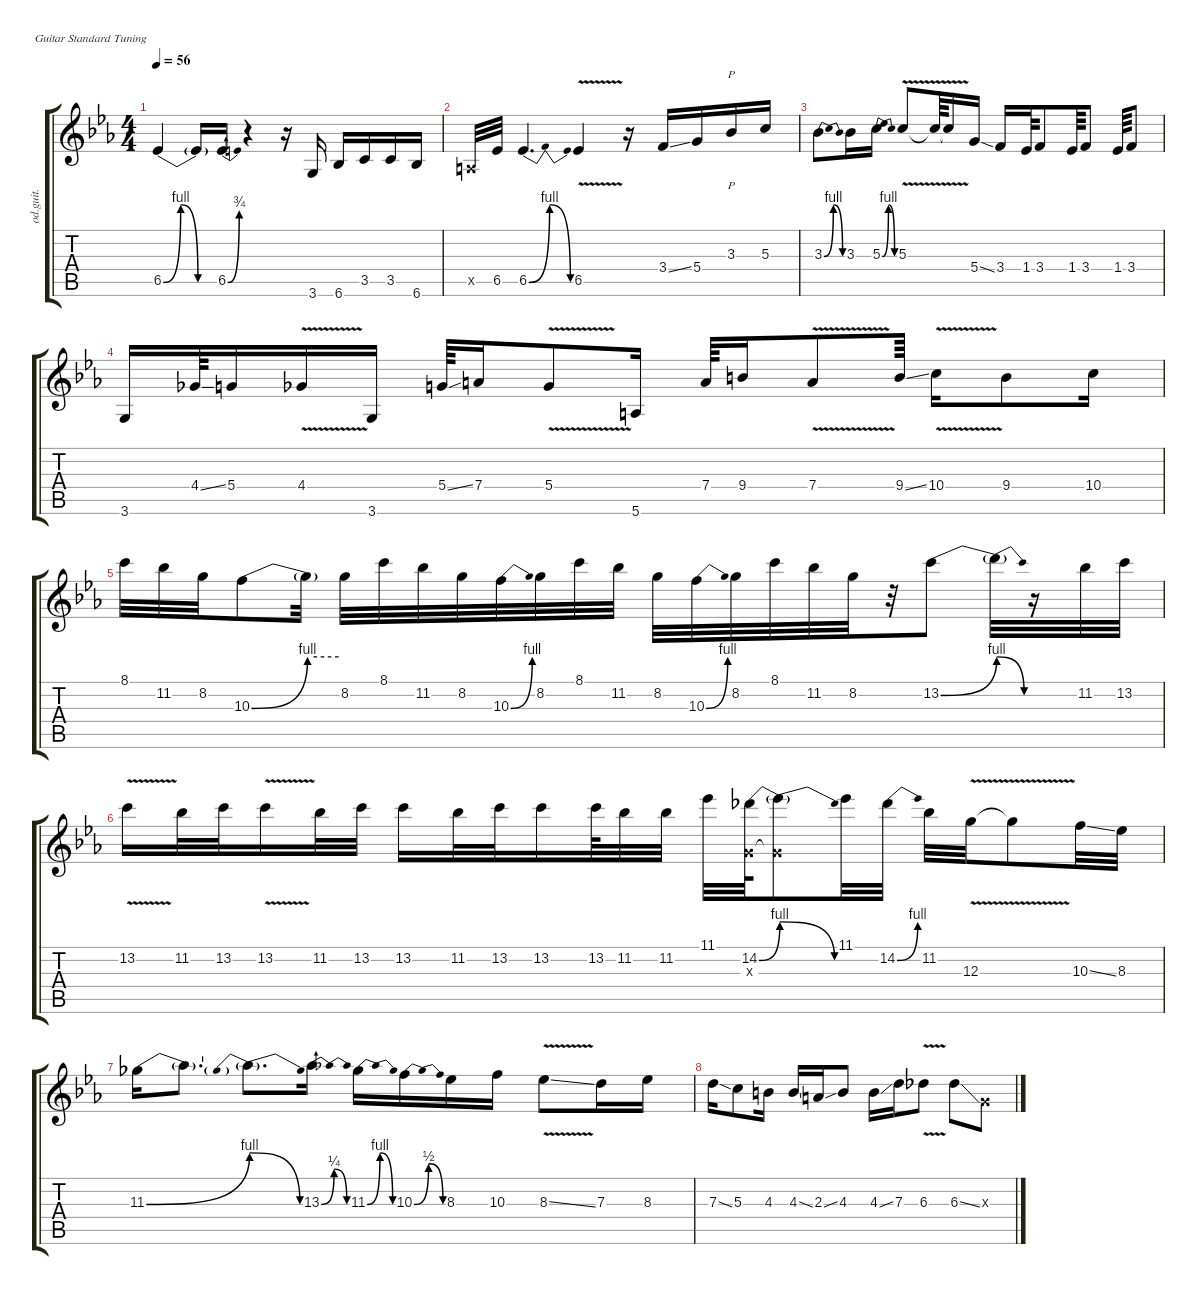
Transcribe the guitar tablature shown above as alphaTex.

\defaultSystemsLayout 4
\hideDynamics
\bracketExtendMode groupsimilarinstruments
\otherSystemsTrackNameOrientation horizontal
\track ("Lead 1" "od.guit.") {defaultSystemsLayout 4 instrument overdrivenguitar}
\staff {score tabs}
\tuning (E4 B3 G3 D3 A2 E2)
\ts (4 4)
\tempo 56
\clef g2
\ks cminor
6.5{be (bendrelease 0 0 30 4 30 4 60 0) acc b}.4{dy f beam Up} 6.5{be (hold 0 0 60 0) t acc b}.16{beam Up} 6.5{be (bend 0 0 30 3) acc b}.16{beam Up} r.4{beam Up} r.16{beam Up} 3.6{acc forcenatural}.16{beam Up} 6.6{acc b}.16{beam Up} 3.5{acc forcenatural}.16{beam Up} 3.5{acc forcenatural}.16{beam Up} 6.6{acc b}.16{beam Up} |
0.5{x acc forcenatural}.32{beam Up} 6.5{acc b}.32{beam Up} 6.5{be (bendrelease 0 0 15 4 30 4 45 0) acc b}.4{d beam Up} 6.5{v acc b}.4{beam Up} r.16{beam Up} 3.4{ss acc forcenatural}.16{beam Up} 5.4{acc forcenatural}.16{beam Up} 3.3{acc b}.16{p beam Up} 5.3{acc forcenatural}.16{beam Up} |
3.3{be (bendrelease 0 0 15 4 30 4 45 0) acc b}.8{beam Down} 3.3{acc b}.16{beam Down} 5.3{be (bendrelease 0 0 15 4 30 4 45 0) acc forcenatural}.16{beam Down} 5.3{v acc forcenatural}.8{beam Up} 5.3{v t acc forcenatural}.64{beam Up} 5.3{v t acc forcenatural}.16{beam Up} 5.4{ss acc forcenatural}.16{beam Up} 3.4{acc forcenatural}.16{beam Up} 1.4{acc b}.64{beam Up} 3.4{acc forcenatural}.8{beam Up} 1.4{acc b}.64{beam Up} 3.4{acc forcenatural}.8{beam Up} 1.4{acc b}.64{beam Up} 3.4{acc forcenatural}.8{beam Up} |
3.6{acc forcenatural}.16{beam Up} 4.4{ss acc b}.64{beam Up} 5.4{acc forcenatural}.16{beam Up} 4.4{v acc b}.16{beam Up} 3.6{acc forcenatural}.16{beam Up} 5.4{ss acc forcenatural}.64{beam Up} 7.4{acc forcenatural}.16{beam Up} 5.4{v acc forcenatural}.8{beam Up} 5.6{acc forcenatural}.16{beam Up} 7.4{acc forcenatural}.64{beam Up} 9.4{acc forcenatural}.16{beam Up} 7.4{v acc forcenatural}.8{beam Up} 9.4{ss acc forcenatural}.64{beam Up} 10.4{v acc forcenatural}.16{beam Down} 9.4{acc forcenatural}.8{beam Down} 10.4{acc forcenatural}.16{beam Down} |
8.1{acc forcenatural}.32{beam Down} 11.2{acc b}.32{beam Down} 8.2{acc forcenatural}.32{beam Down} 10.3{be (bend 0 0 60 4) acc forcenatural}.8{beam Down} 10.3{be (hold 0 4 60 4) t}.32{beam Down} 8.2{acc forcenatural}.32{beam Down} 8.1{acc forcenatural}.32{beam Down} 11.2{acc b}.32{beam Down} 8.2{acc forcenatural}.32{beam Down} 10.3{be (bend 0 0 30 4) acc forcenatural}.32{beam Down} 8.2{acc forcenatural}.32{beam Down} 8.1{acc forcenatural}.32{beam Down} 11.2{acc b}.32{beam Down} 8.2{acc forcenatural}.32{beam Down} 10.3{be (bend 0 0 30 4) acc forcenatural}.32{beam Down} 8.2{acc forcenatural}.32{beam Down} 8.1{acc forcenatural}.32{beam Down} 11.2{acc b}.32{beam Down} 8.2{acc forcenatural}.32{beam Down} r.32{beam Down} 13.2{be (bend 0 0 60 4) acc forcenatural}.8{beam Down} 13.2{be (release 0 4 60 0) t}.32{beam Down} r.16{beam Down} 11.2{acc b}.32{beam Down} 13.2{acc forcenatural}.32{beam Down} |
13.2{v acc forcenatural}.16{beam Down} 11.2{acc b}.32{beam Down} 13.2{acc forcenatural}.32{beam Down} 13.2{v acc forcenatural}.16{beam Down} 11.2{acc b}.32{beam Down} 13.2{acc forcenatural}.32{beam Down} 13.2{acc forcenatural}.16{beam Down} 11.2{acc b}.32{beam Down} 13.2{acc forcenatural}.32{beam Down} 13.2{acc forcenatural}.16{beam Down} 13.2{acc forcenatural}.64{beam Down} 11.2{acc b}.32{beam Down} 11.2{acc b}.32{beam Down} 11.1{acc b}.32{beam Down} (14.2{be (bend 0 0 60 4) acc b} 0.3{x acc forcenatural}).64{beam Down} (14.2{be (release 0 4 60 0) t} 0.3{x t acc forcenatural}).8{beam Down} 11.1{acc b}.32{beam Down} 14.2{be (bend 0 0 30 4) acc b}.32{beam Down} 11.2{acc b}.32{beam Down} 12.3{v acc forcenatural}.32{beam Down} 12.3{v t acc forcenatural}.8{beam Down} 10.3{ss acc forcenatural}.32{beam Down} 8.3{acc b}.32{beam Down} |
11.3{be (bend 0 0 60 4) acc b}.16{beam Down} 11.3{t}.8{d beam Down} 11.3{be (prebendrelease 0 4 60 0) t}.8{d beam Down} 13.3{be (bendrelease 0 0 15 1 30 1 45 0) acc b}.16{beam Down} 11.3{be (bendrelease 0 0 15 4 30 4 45 0) acc b}.16{beam Down} 10.3{be (bendrelease 0 0 15 2 30 2 45 0) acc forcenatural}.16{beam Down} 8.3{acc b}.16{beam Down} 10.3{acc forcenatural}.16{beam Down} 8.3{v ss acc b}.8{beam Down} 7.3{acc forcenatural}.16{beam Down} 8.3{acc b}.16{beam Down} |
7.3{ss acc forcenatural}.16{beam Down} 5.3{acc forcenatural}.8{beam Down} 4.3{acc forcenatural}.16{beam Down} 4.3{ss acc forcenatural}.16{beam Up} 2.3{ss acc forcenatural}.16{beam Up} 4.3{acc forcenatural}.8{beam Up} 4.3{ss acc forcenatural}.16{beam Down} 7.3{acc forcenatural}.16{beam Down} 6.3{v acc b}.8{beam Down} 6.3{ss acc b}.8{beam Down} 0.3{x acc forcenatural}.8{beam Down}
